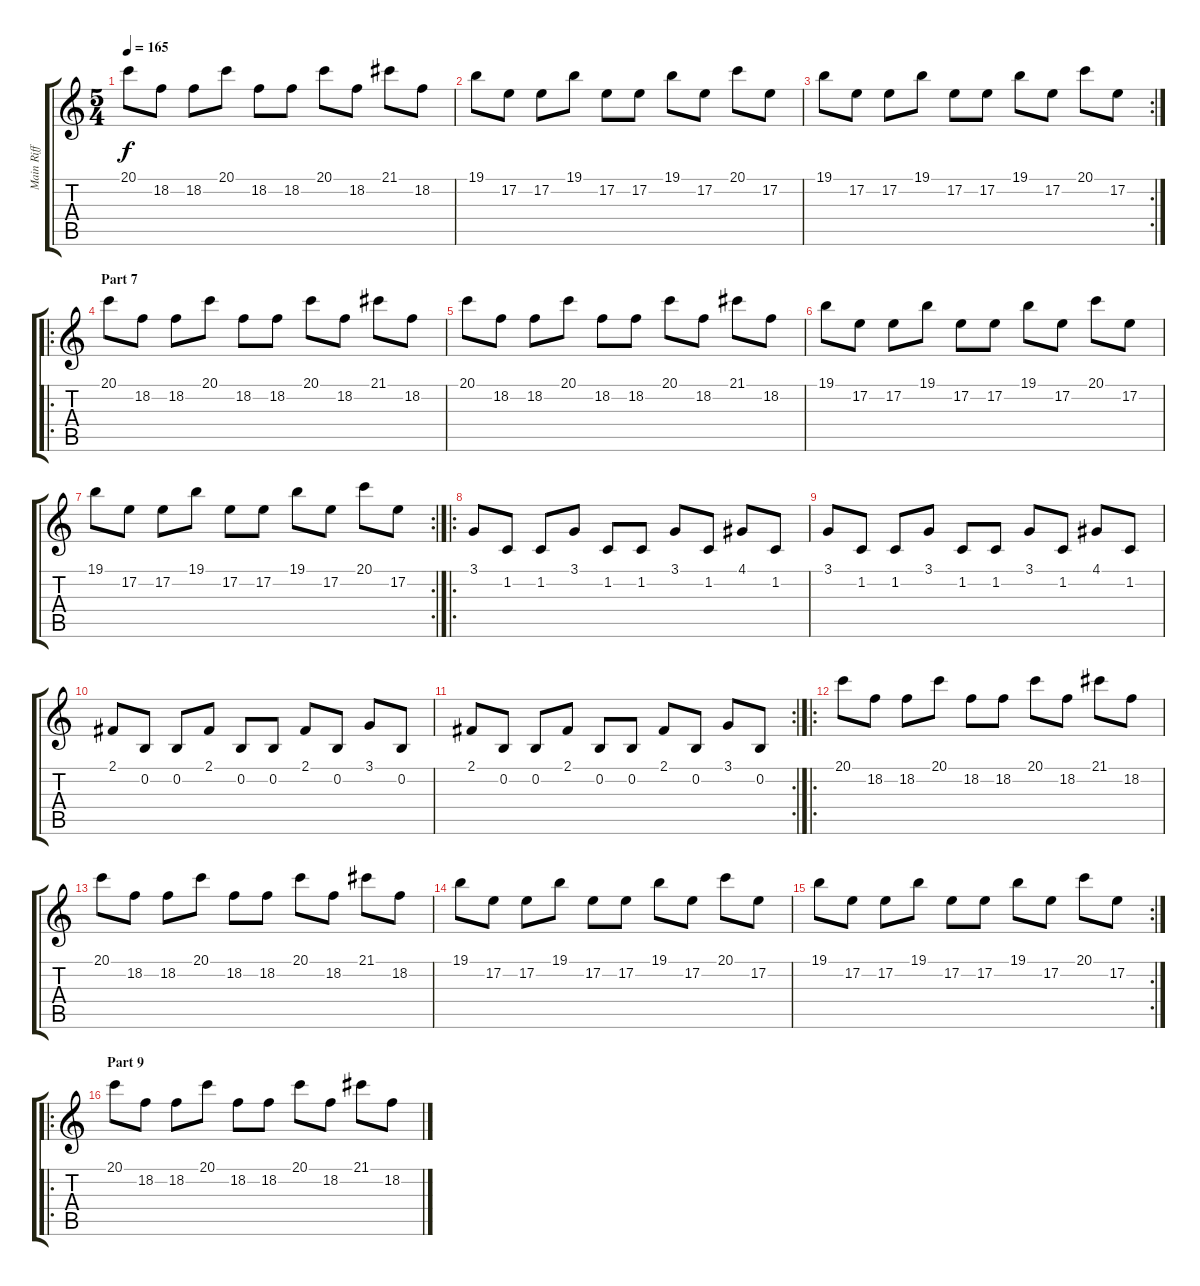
\track ("Main Riff" "Main Riff") {instrument brightacousticpiano}
\staff {score tabs}
\tuning (E4 B3 G3 D3 A2 E2) {hide}
\ts (5 4)
\tempo 165
\clef g2
\ks c
20.1.8{dy f} 18.2.8 18.2.8 20.1.8 18.2.8 18.2.8 20.1.8 18.2.8 21.1.8 18.2.8 |
19.1.8 17.2.8 17.2.8 19.1.8 17.2.8 17.2.8 19.1.8 17.2.8 20.1.8 17.2.8 |
\rc 2
19.1.8 17.2.8 17.2.8 19.1.8 17.2.8 17.2.8 19.1.8 17.2.8 20.1.8 17.2.8 |
\ro
\section ("" "Part 7")
20.1.8 18.2.8 18.2.8 20.1.8 18.2.8 18.2.8 20.1.8 18.2.8 21.1.8 18.2.8 |
20.1.8 18.2.8 18.2.8 20.1.8 18.2.8 18.2.8 20.1.8 18.2.8 21.1.8 18.2.8 |
19.1.8 17.2.8 17.2.8 19.1.8 17.2.8 17.2.8 19.1.8 17.2.8 20.1.8 17.2.8 |
\rc 2
19.1.8 17.2.8 17.2.8 19.1.8 17.2.8 17.2.8 19.1.8 17.2.8 20.1.8 17.2.8 |
\ro
3.1.8 1.2.8 1.2.8 3.1.8 1.2.8 1.2.8 3.1.8 1.2.8 4.1.8 1.2.8 |
3.1.8 1.2.8 1.2.8 3.1.8 1.2.8 1.2.8 3.1.8 1.2.8 4.1.8 1.2.8 |
2.1.8 0.2.8 0.2.8 2.1.8 0.2.8 0.2.8 2.1.8 0.2.8 3.1.8 0.2.8 |
\rc 2
2.1.8 0.2.8 0.2.8 2.1.8 0.2.8 0.2.8 2.1.8 0.2.8 3.1.8 0.2.8 |
\ro
20.1.8 18.2.8 18.2.8 20.1.8 18.2.8 18.2.8 20.1.8 18.2.8 21.1.8 18.2.8 |
20.1.8 18.2.8 18.2.8 20.1.8 18.2.8 18.2.8 20.1.8 18.2.8 21.1.8 18.2.8 |
19.1.8 17.2.8 17.2.8 19.1.8 17.2.8 17.2.8 19.1.8 17.2.8 20.1.8 17.2.8 |
\rc 2
19.1.8 17.2.8 17.2.8 19.1.8 17.2.8 17.2.8 19.1.8 17.2.8 20.1.8 17.2.8 |
\ro
\section ("" "Part 9")
20.1.8 18.2.8 18.2.8 20.1.8 18.2.8 18.2.8 20.1.8 18.2.8 21.1.8 18.2.8
